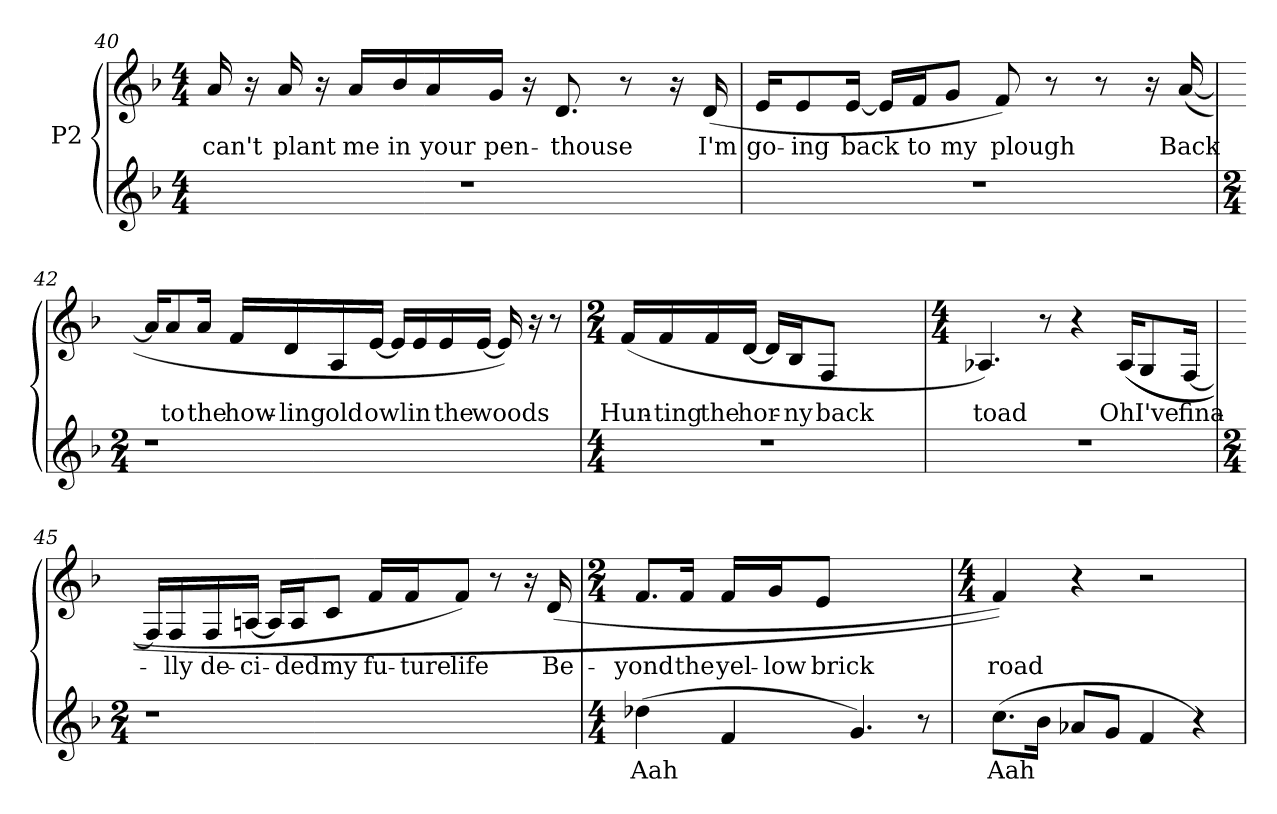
**kern	**text	**kern	**text
*part2	*part2	*part1	*part1
*staff2	*staff2	*staff1	*staff1
*I"P2	*	*	*
!!LO:LB:g=z
*clefG2	*	*clefG2	*
*k[b-]	*	*k[b-]	*
*F:	*	*F:	*
*M4/4	*	*M4/4	*
=40	=40	=40	=40
!	!	!	!LO:LY:b:color=#000000
1r	.	16ai/	can't
.	.	16r	.
!	!	!	!LO:LY:b:color=#000000
.	.	16ai/	plant
.	.	16r	.
!	!	!	!LO:LY:b:color=#000000
.	.	16ai/LL	me
!	!	!	!LO:LY:b:color=#000000
.	.	16b-i/	in
!	!	!	!LO:LY:b:color=#000000
.	.	16ai/	your
!	!	!	!LO:LY:b:color=#000000
.	.	16gi/JJ	pen-
.	.	16r	.
!	!	!	!LO:LY:b:color=#000000
.	.	8.di/	-thouse
.	.	8r	.
.	.	16r	.
!	!	!	!LO:LY:b:color=#000000
.	.	(16di/	I'm
!!LO:LB:g=z
=41	=41	=41	=41
!	!	!	!LO:LY:b:color=#000000
1r	.	16ei/KL	go-
!	!	!	!LO:LY:b:color=#000000
.	.	8ei/	-ing
!	!	!	!LO:LY:b:color=#000000
.	.	[16ei/Jk	back
.	.	16ei/LL]	.
!	!	!	!LO:LY:b:color=#000000
.	.	16fi/J	to
!	!	!	!LO:LY:b:color=#000000
.	.	8gi/J	my
!	!	!	!LO:LY:b:color=#000000
.	.	8fi/)	plough
.	.	8r	.
.	.	8r	.
.	.	16r	.
!	!	!	!LO:LY:b:color=#000000
.	.	([16ai/	Back
!!LO:LB:g=z
=42	=42	=42	=42
*M2/4	*	*	*
!LO:N:vis=1	!	!	!
2r	.	16ai/KL]	.
!	!	!	!LO:LY:b:color=#000000
.	.	8ai/	to
!	!	!	!LO:LY:b:color=#000000
.	.	16ai/Jk	the
!	!	!	!LO:LY:b:color=#000000
.	.	16fi/LL	how-
!	!	!	!LO:LY:b:color=#000000
.	.	16di/	-ling
!	!	!	!LO:LY:b:color=#000000
.	.	16Ai/	old
!	!	!	!LO:LY:b:color=#000000
.	.	[16ei/JJ	owl
2ryy	.	16ei/LL]	.
!	!	!	!LO:LY:b:color=#000000
.	.	16ei/	in
!	!	!	!LO:LY:b:color=#000000
.	.	16ei/	the
!	!	!	!LO:LY:b:color=#000000
.	.	[16ei/JJ	woods
.	.	16ei/])	.
.	.	16r	.
.	.	8r	.
!!LO:LB:g=z
=43	=43	=43	=43
*M4/4	*	*M2/4	*
!	!	!	!LO:LY:b:color=#000000
1r	.	(16fi/LL	Hun-
!	!	!	!LO:LY:b:color=#000000
.	.	16fi/	-ting
!	!	!	!LO:LY:b:color=#000000
.	.	16fi/	the
!	!	!	!LO:LY:b:color=#000000
.	.	[16di/JJ	hor-
.	.	16di/LL]	.
!	!	!	!LO:LY:b:color=#000000
.	.	16B-i/J	-ny
!	!	!	!LO:LY:b:color=#000000
.	.	8Fi/J	back
.	.	2ryy	.
=44	=44	=44	=44
*	*	*M4/4	*
!	!	!	!LO:LY:b:color=#000000
1r	.	4.A-Xi/)	toad
.	.	8r	.
.	.	4r	.
!	!	!	!LO:LY:b:color=#000000
.	.	((16A-i/KL	Oh
!	!	!	!LO:LY:b:color=#000000
.	.	8Gi/	I've
!	!	!	!LO:LY:b:color=#000000
.	.	[16Fi/Jk	fina-
!!LO:LB:g=z
=45	=45	=45	=45
*M2/4	*	*	*
!LO:N:vis=1	!	!	!
2r	.	16Fi/LL]	.
!	!	!	!LO:LY:b:color=#000000
.	.	16Fi/	-lly
!	!	!	!LO:LY:b:color=#000000
.	.	16Fi/	de-
!	!	!	!LO:LY:b:color=#000000
.	.	[16Ani/JJ	-ci-
.	.	16Ai/LL]	.
!	!	!	!LO:LY:b:color=#000000
.	.	16Ai/J	-ded
!	!	!	!LO:LY:b:color=#000000
.	.	8ci/J	my
!	!	!	!LO:LY:b:color=#000000
2ryy	.	16fi/LL	fu-
!	!	!	!LO:LY:b:color=#000000
.	.	16fi/J	-ture
!	!	!	!LO:LY:b:color=#000000
.	.	8fi/J)	life
.	.	8r	.
.	.	16r	.
!	!	!	!LO:LY:b:color=#000000
.	.	(16di/	Be-
!!LO:LB:g=z
=46	=46	=46	=46
*M4/4	*	*M2/4	*
!	!LO:LY:b:color=#000000	!	!
!	!	!	!LO:LY:b:color=#000000
(4dd-Xi\	Aah	8.fi/L	-yond
!	!	!	!LO:LY:b:color=#000000
.	.	16fi/Jk	the
!	!	!	!LO:LY:b:color=#000000
4fi/	.	16fi/LL	yel-
!	!	!	!LO:LY:b:color=#000000
.	.	16gi/J	-low
!	!	!	!LO:LY:b:color=#000000
.	.	8ei/J	brick
4.gi/)	.	2ryy	.
8r	.	.	.
=47	=47	=47	=47
*	*	*M4/4	*
!	!LO:LY:b:color=#000000	!	!
!	!	!	!LO:LY:b:color=#000000
(8.cci\L	Aah	4fi/))	road
16b-i\Jk	.	.	.
8a-Xi/L	.	4r	.
8gi/J	.	.	.
4fi/	.	2r	.
4r)	.	.	.
=	=	=	=
*-	*-	*-	*-
